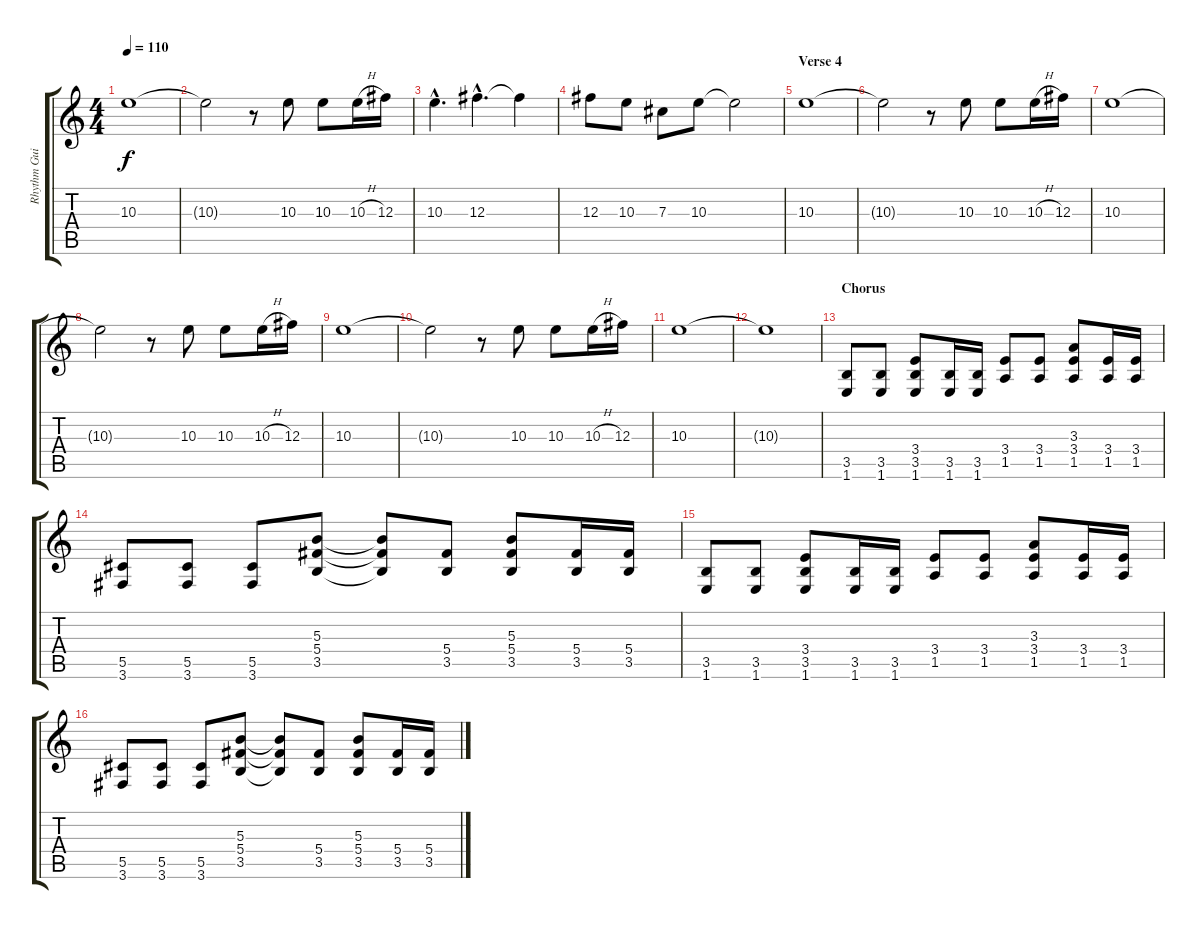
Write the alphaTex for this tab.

\track ("Rhythm Guitar" "Rhythm Gui") {instrument distortionguitar}
\staff {score tabs}
\tuning (Eb4 Bb3 Gb3 Db3 Ab2 Eb2) {hide}
\ts (4 4)
\tempo 110
\clef g2
\ks c
10.3.1{dy f} |
10.3{t}.2 r.8 10.3.8 10.3.8 10.3{h}.16 12.3.16 |
10.3{hac}.4{d} 12.3{hac}.4{d} 12.3{t}.4 |
12.3.8 10.3.8 7.3.8 10.3.8 10.3{t}.2 |
\section ("" "Verse 4")
10.3.1 |
10.3{t}.2 r.8 10.3.8 10.3.8 10.3{h}.16 12.3.16 |
10.3.1 |
10.3{t}.2 r.8 10.3.8 10.3.8 10.3{h}.16 12.3.16 |
10.3.1 |
10.3{t}.2 r.8 10.3.8 10.3.8 10.3{h}.16 12.3.16 |
10.3.1 |
10.3{t}.1 |
\section ("" "Chorus")
(3.5 1.6).8 (3.5 1.6).8 (3.4 3.5 1.6).8 (3.5 1.6).16 (3.5 1.6).16 (3.4 1.5).8 (3.4 1.5).8 (3.3 3.4 1.5).8 (3.4 1.5).16 (3.4 1.5).16 |
(5.5 3.6).8 (5.5 3.6).8 (5.5 3.6).8 (5.3 5.4 3.5).8 (5.3{t} 5.4{t} 3.5{t}).8 (5.4 3.5).8 (5.3 5.4 3.5).8 (5.4 3.5).16 (5.4 3.5).16 |
(3.5 1.6).8 (3.5 1.6).8 (3.4 3.5 1.6).8 (3.5 1.6).16 (3.5 1.6).16 (3.4 1.5).8 (3.4 1.5).8 (3.3 3.4 1.5).8 (3.4 1.5).16 (3.4 1.5).16 |
(5.5 3.6).8 (5.5 3.6).8 (5.5 3.6).8 (5.3 5.4 3.5).8 (5.3{t} 5.4{t} 3.5{t}).8 (5.4 3.5).8 (5.3 5.4 3.5).8 (5.4 3.5).16 (5.4 3.5).16
